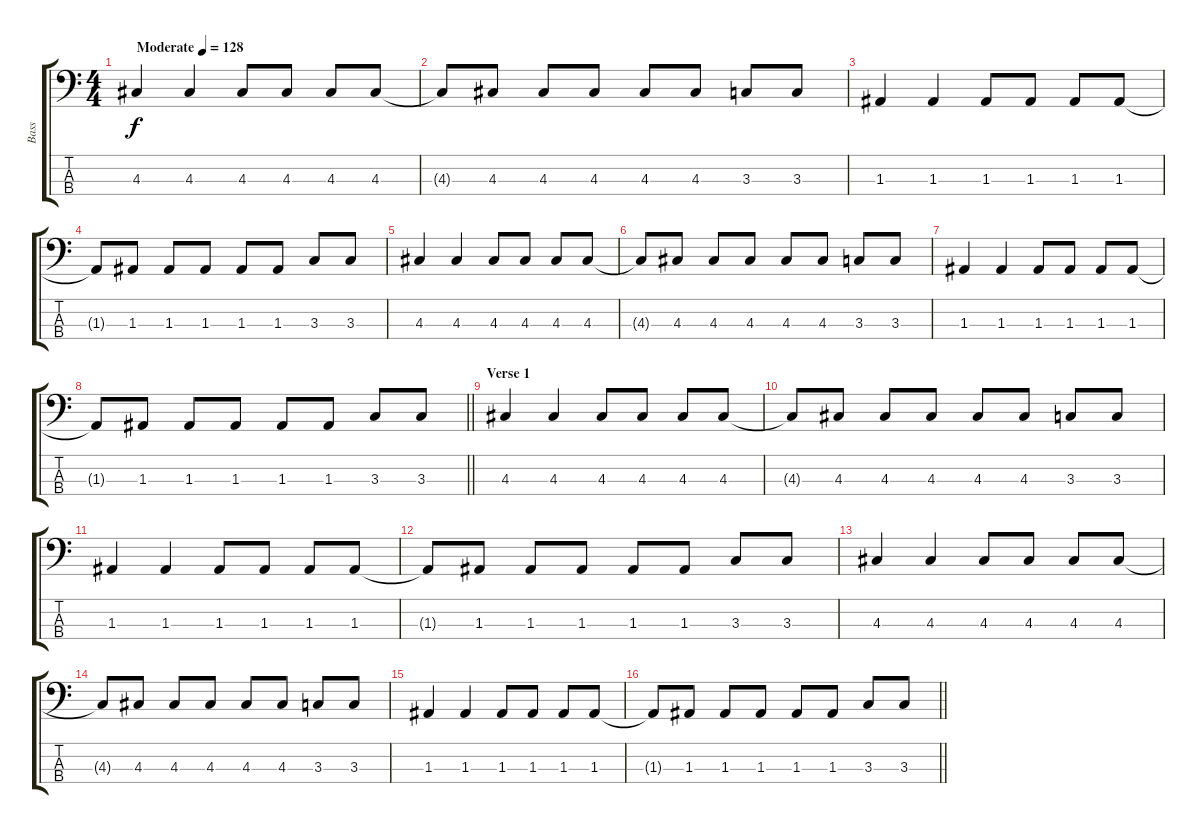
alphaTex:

\track ("Bass" "Bass") {instrument electricbassfinger}
\staff {score tabs}
\tuning (G2 D2 A1 E1) {hide}
\ts (4 4)
\tempo (128 "Moderate")
\clef f4
\ks c
4.3.4{dy f instrument electricbassfinger} 4.3.4 4.3.8 4.3.8 4.3.8 4.3.8 |
4.3{t}.8 4.3.8 4.3.8 4.3.8 4.3.8 4.3.8 3.3.8 3.3.8 |
1.3.4 1.3.4 1.3.8 1.3.8 1.3.8 1.3.8 |
1.3{t}.8 1.3.8 1.3.8 1.3.8 1.3.8 1.3.8 3.3.8 3.3.8 |
4.3.4 4.3.4 4.3.8 4.3.8 4.3.8 4.3.8 |
4.3{t}.8 4.3.8 4.3.8 4.3.8 4.3.8 4.3.8 3.3.8 3.3.8 |
1.3.4 1.3.4 1.3.8 1.3.8 1.3.8 1.3.8 |
\barLineRight lightlight
1.3{t}.8 1.3.8 1.3.8 1.3.8 1.3.8 1.3.8 3.3.8 3.3.8 |
\section ("" "Verse 1")
4.3.4 4.3.4 4.3.8 4.3.8 4.3.8 4.3.8 |
4.3{t}.8 4.3.8 4.3.8 4.3.8 4.3.8 4.3.8 3.3.8 3.3.8 |
1.3.4 1.3.4 1.3.8 1.3.8 1.3.8 1.3.8 |
1.3{t}.8 1.3.8 1.3.8 1.3.8 1.3.8 1.3.8 3.3.8 3.3.8 |
4.3.4 4.3.4 4.3.8 4.3.8 4.3.8 4.3.8 |
4.3{t}.8 4.3.8 4.3.8 4.3.8 4.3.8 4.3.8 3.3.8 3.3.8 |
1.3.4 1.3.4 1.3.8 1.3.8 1.3.8 1.3.8 |
\barLineRight lightlight
1.3{t}.8 1.3.8 1.3.8 1.3.8 1.3.8 1.3.8 3.3.8 3.3.8
